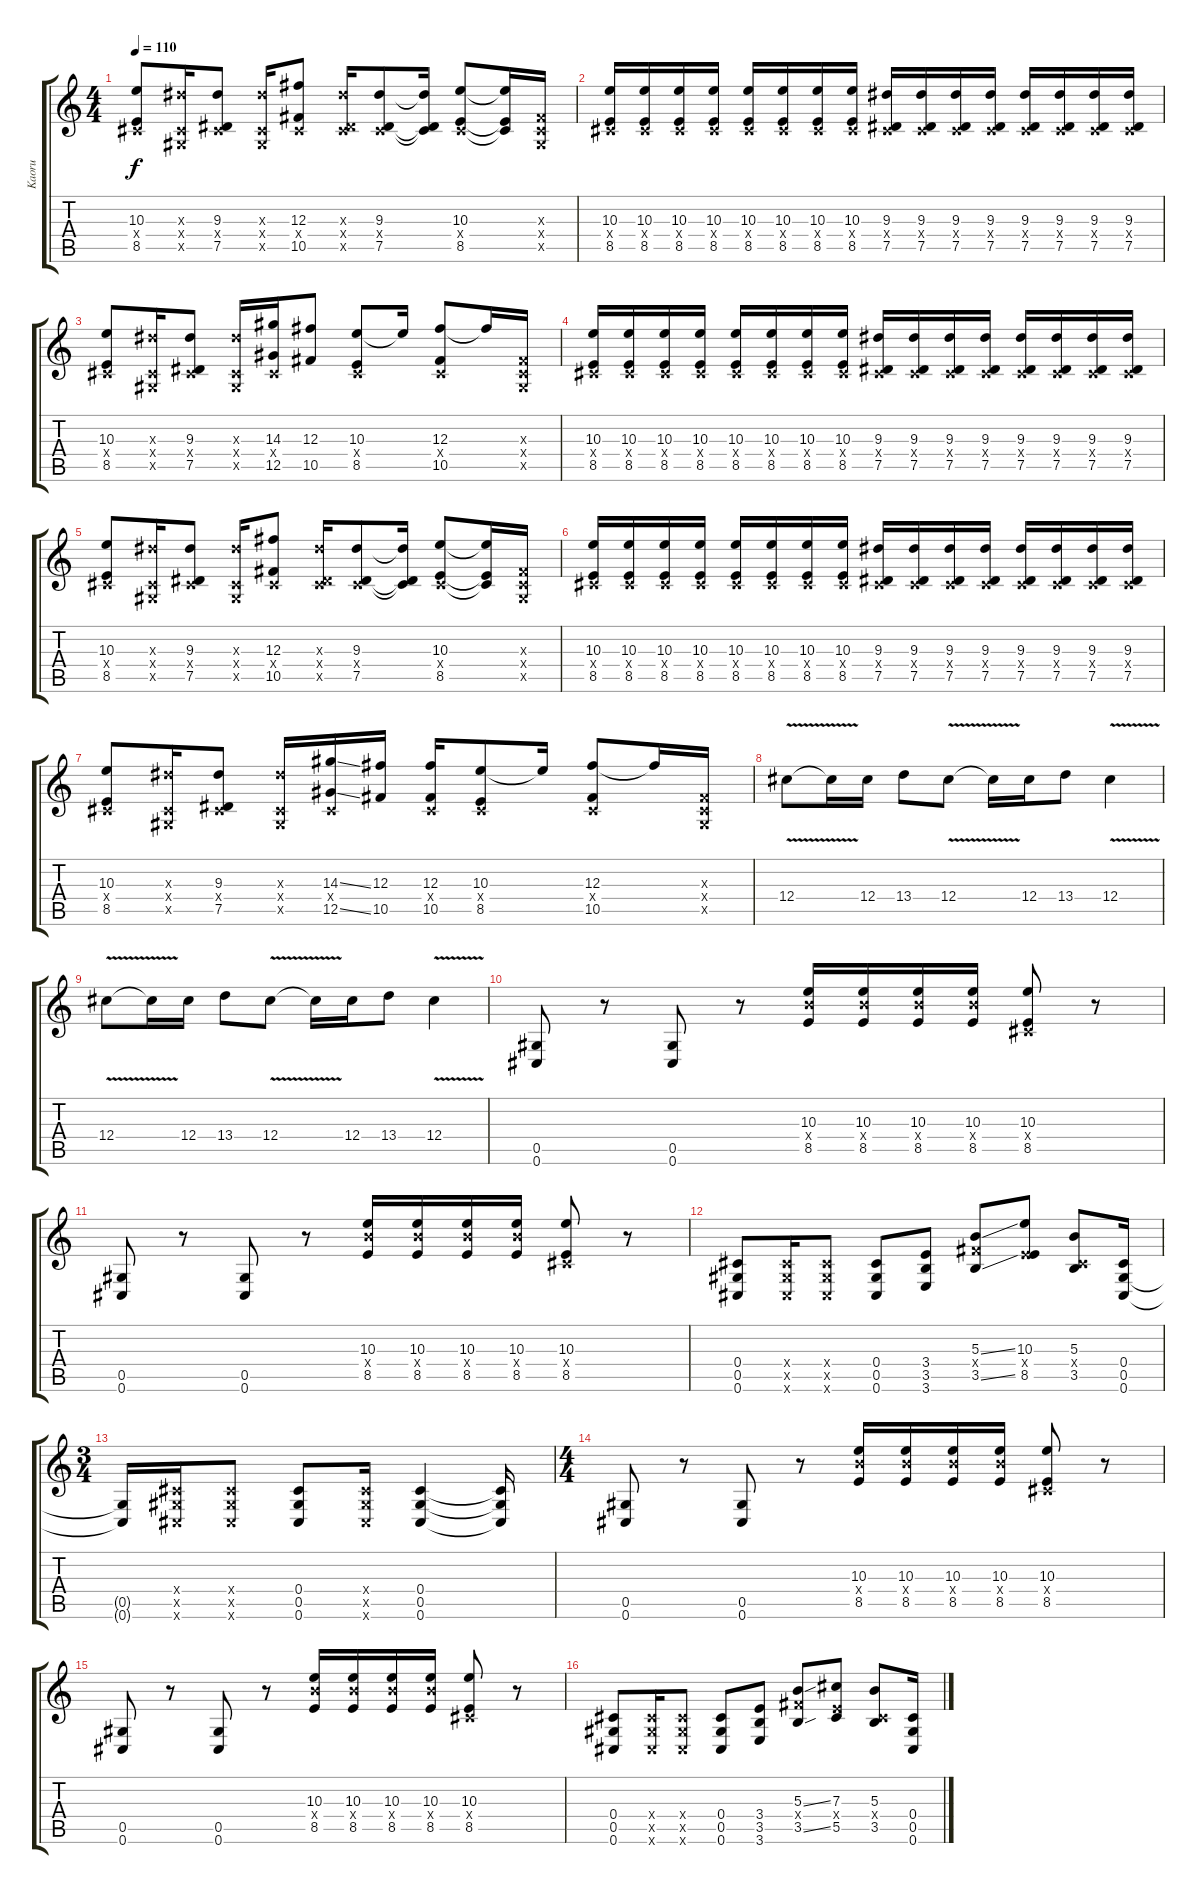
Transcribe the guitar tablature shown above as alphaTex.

\track ("Kaoru" "Kaoru") {instrument overdrivenguitar}
\staff {score tabs}
\tuning (Eb4 Bb3 Gb3 Db3 Ab2 Db2) {hide}
\ts (4 4)
\tempo 110
\clef g2
\ks c
(10.3 0.4{x} 8.5).8{dy f} (9.3{x} 0.4{x} 0.5{x}).16 (9.3 0.4{x} 7.5).8 (9.3{x} 0.4{x} 0.5{x}).16 (12.3 0.4{x} 10.5).8 (9.3{x} 0.4{x} 7.5{x}).16 (9.3 0.4{x} 7.5).8 (9.3{t} 0.4{t} 7.5{t}).16 (10.3 0.4{x} 8.5).8 (10.3{t} 0.4{t} 8.5{t}).16 (0.3{x} 0.4{x} 0.5{x}).16 |
(10.3 0.4{x} 8.5).16 (10.3 0.4{x} 8.5).16 (10.3 0.4{x} 8.5).16 (10.3 0.4{x} 8.5).16 (10.3 0.4{x} 8.5).16 (10.3 0.4{x} 8.5).16 (10.3 0.4{x} 8.5).16 (10.3 0.4{x} 8.5).16 (9.3 0.4{x} 7.5).16 (9.3 0.4{x} 7.5).16 (9.3 0.4{x} 7.5).16 (9.3 0.4{x} 7.5).16 (9.3 0.4{x} 7.5).16 (9.3 0.4{x} 7.5).16 (9.3 0.4{x} 7.5).16 (9.3 0.4{x} 7.5).16 |
(10.3 0.4{x} 8.5).8 (9.3{x} 0.4{x} 0.5{x}).16 (9.3 0.4{x} 7.5).8 (9.3{x} 0.4{x} 0.5{x}).16 (14.3 0.4{x} 12.5).16 (12.3 10.5).8 (10.3 0.4{x} 8.5).8 10.3{t}.16 (12.3 0.4{x} 10.5).8 12.3{t}.16 (0.3{x} 0.4{x} 0.5{x}).16 |
(10.3 0.4{x} 8.5).16 (10.3 0.4{x} 8.5).16 (10.3 0.4{x} 8.5).16 (10.3 0.4{x} 8.5).16 (10.3 0.4{x} 8.5).16 (10.3 0.4{x} 8.5).16 (10.3 0.4{x} 8.5).16 (10.3 0.4{x} 8.5).16 (9.3 0.4{x} 7.5).16 (9.3 0.4{x} 7.5).16 (9.3 0.4{x} 7.5).16 (9.3 0.4{x} 7.5).16 (9.3 0.4{x} 7.5).16 (9.3 0.4{x} 7.5).16 (9.3 0.4{x} 7.5).16 (9.3 0.4{x} 7.5).16 |
(10.3 0.4{x} 8.5).8 (9.3{x} 0.4{x} 0.5{x}).16 (9.3 0.4{x} 7.5).8 (9.3{x} 0.4{x} 0.5{x}).16 (12.3 0.4{x} 10.5).8 (9.3{x} 0.4{x} 7.5{x}).16 (9.3 0.4{x} 7.5).8 (9.3{t} 0.4{t} 7.5{t}).16 (10.3 0.4{x} 8.5).8 (10.3{t} 0.4{t} 8.5{t}).16 (0.3{x} 0.4{x} 0.5{x}).16 |
(10.3 0.4{x} 8.5).16 (10.3 0.4{x} 8.5).16 (10.3 0.4{x} 8.5).16 (10.3 0.4{x} 8.5).16 (10.3 0.4{x} 8.5).16 (10.3 0.4{x} 8.5).16 (10.3 0.4{x} 8.5).16 (10.3 0.4{x} 8.5).16 (9.3 0.4{x} 7.5).16 (9.3 0.4{x} 7.5).16 (9.3 0.4{x} 7.5).16 (9.3 0.4{x} 7.5).16 (9.3 0.4{x} 7.5).16 (9.3 0.4{x} 7.5).16 (9.3 0.4{x} 7.5).16 (9.3 0.4{x} 7.5).16 |
(10.3 0.4{x} 8.5).8 (9.3{x} 0.4{x} 0.5{x}).16 (9.3 0.4{x} 7.5).8 (9.3{x} 0.4{x} 0.5{x}).16 (14.3{ss} 0.4{x} 12.5{ss}).16 (12.3 10.5).16 (12.3 0.4{x} 10.5).16 (10.3 0.4{x} 8.5).8 10.3{t}.16 (12.3 0.4{x} 10.5).8 12.3{t}.16 (0.3{x} 0.4{x} 0.5{x}).16 |
12.4{v}.8{volume 10 balance 0 instrument overdrivenguitar} 12.4{t}.16 12.4.16 13.4.8 12.4{v}.8 12.4{t}.16 12.4.16 13.4.8 12.4{v}.4 |
12.4{v}.8{volume 10 balance 0 instrument overdrivenguitar} 12.4{t}.16 12.4.16 13.4.8 12.4{v}.8 12.4{t}.16 12.4.16 13.4.8 12.4{v}.4 |
(0.5 0.6).8 r.8 (0.5 0.6).8 r.8 (10.3 10.4{x} 8.5).16 (10.3 10.4{x} 8.5).16 (10.3 10.4{x} 8.5).16 (10.3 10.4{x} 8.5).16 (10.3 0.4{x} 8.5).8 r.8 |
(0.5 0.6).8 r.8 (0.5 0.6).8 r.8 (10.3 10.4{x} 8.5).16 (10.3 10.4{x} 8.5).16 (10.3 10.4{x} 8.5).16 (10.3 10.4{x} 8.5).16 (10.3 0.4{x} 8.5).8 r.8 |
(0.4 0.5 0.6).8 (0.4{x} 0.5{x} 0.6{x}).16 (0.4{x} 0.5{x} 0.6{x}).8 (0.4 0.5 0.6).8 (3.4 3.5 3.6).8 (5.3{ss} 5.4{x} 3.5{ss}).8 (10.3 3.4{x} 8.5).8 (5.3 0.4{x} 3.5).8 (0.4 0.5 0.6).16 |
\ts (3 4)
(0.5{t} 0.6{t}).16 (0.4{x} 0.5{x} 0.6{x}).16 (0.4{x} 0.5{x} 0.6{x}).8 (0.4 0.5 0.6).8 (0.4{x} 0.5{x} 0.6{x}).16 (0.4 0.5 0.6).4 (0.4{t} 0.5{t} 0.6{t}).16 |
\ts (4 4)
(0.5 0.6).8 r.8 (0.5 0.6).8 r.8 (10.3 10.4{x} 8.5).16 (10.3 10.4{x} 8.5).16 (10.3 10.4{x} 8.5).16 (10.3 10.4{x} 8.5).16 (10.3 0.4{x} 8.5).8 r.8 |
(0.5 0.6).8 r.8 (0.5 0.6).8 r.8 (10.3 10.4{x} 8.5).16 (10.3 10.4{x} 8.5).16 (10.3 10.4{x} 8.5).16 (10.3 10.4{x} 8.5).16 (10.3 0.4{x} 8.5).8 r.8 |
(0.4 0.5 0.6).8 (0.4{x} 0.5{x} 0.6{x}).16 (0.4{x} 0.5{x} 0.6{x}).8 (0.4 0.5 0.6).8 (3.4 3.5 3.6).8 (5.3{ss} 5.4{x} 3.5{ss}).8 (7.3 3.4{x} 5.5).8 (5.3 0.4{x} 3.5).8 (0.4 0.5 0.6).16
